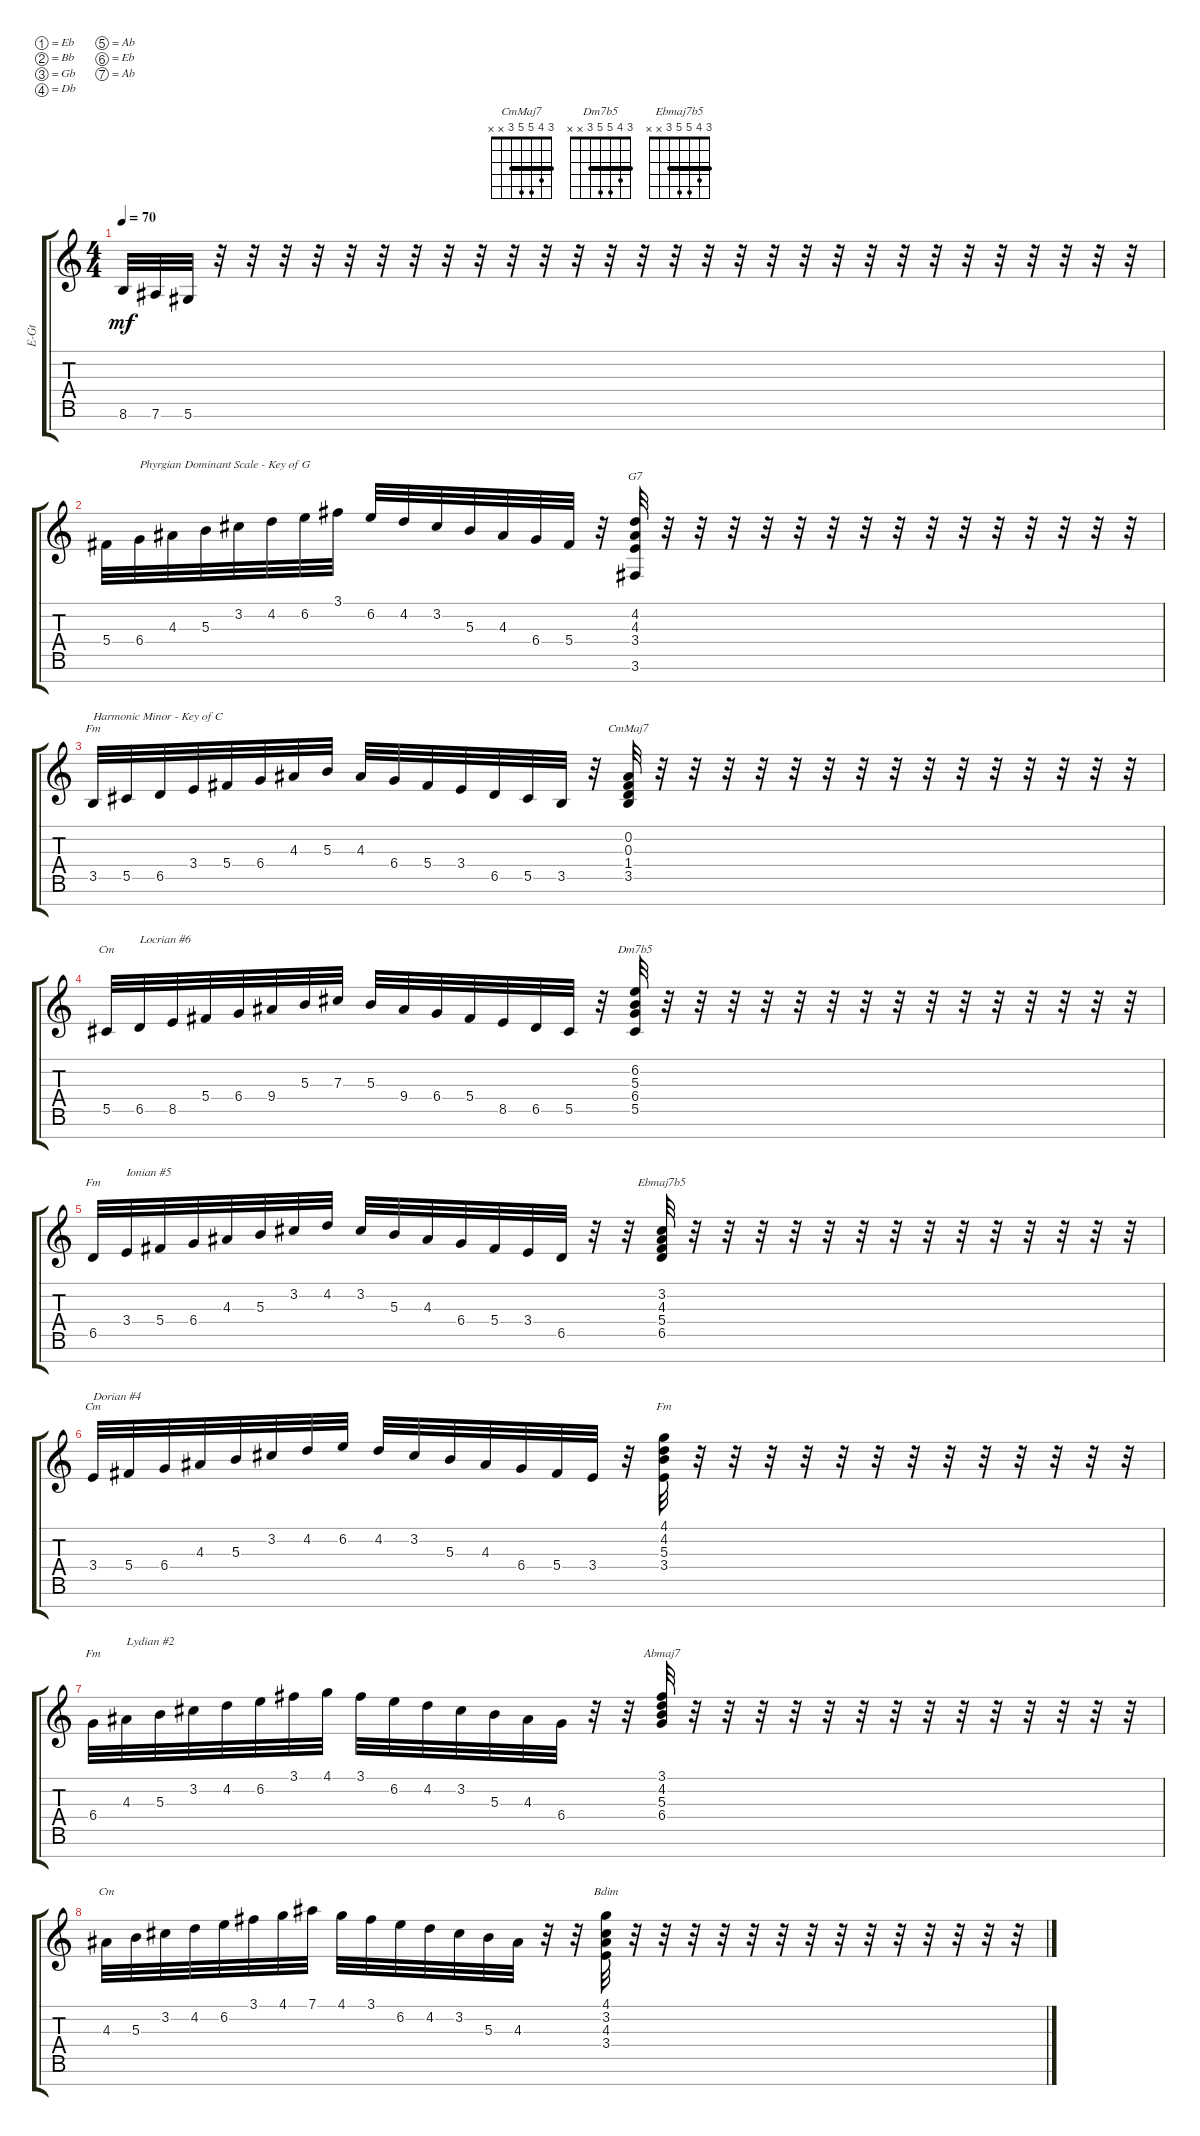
\defaultSystemsLayout 4
\bracketExtendMode groupsimilarinstruments
\otherSystemsTrackNameOrientation horizontal
\track ("Electric Guitar" "E-Gt") {instrument overdrivenguitar}
\staff {score tabs}
\tuning (Eb4 Bb3 Gb3 Db3 Ab2 Eb2 Ab1)
\chord ("Cm" 3 4 5 5 3 x x) {showdiagram false barre 3}
\chord ("Fm" 3 4 5 5 3 x x) {showdiagram false barre 3}
\chord ("G7" 3 4 5 5 3 x x) {showdiagram false barre 3}
\chord ("CmMaj7" 3 4 5 5 3 x x) {barre 3}
\chord ("Dm7b5" 3 4 5 5 3 x x) {barre 3}
\chord ("Ebmaj7b5" 3 4 5 5 3 x x) {barre 3}
\chord ("Abmaj7" 3 4 5 5 3 x x) {showdiagram false barre 3}
\chord ("Bdim" 3 4 5 5 3 x x) {showdiagram false barre 3}
\ts (4 4)
\tempo 70
\clef g2
\ks c
8.6.32{dy mf beam Up} 7.6{acc #}.32{beam Up} 5.6{acc #}.32{beam Up} r.32{beam Up} r.32{beam Up} r.32{beam Up} r.32{beam Up} r.32{beam Up} r.32{beam Up} r.32{beam Up} r.32{beam Up} r.32{beam Up} r.32{beam Up} r.32{beam Up} r.32{beam Up} r.32{beam Up} r.32{beam Up} r.32{beam Up} r.32{beam Up} r.32{beam Up} r.32{beam Up} r.32{beam Up} r.32{beam Up} r.32{beam Up} r.32{beam Up} r.32{beam Up} r.32{beam Up} r.32{beam Up} r.32{beam Up} r.32{beam Up} r.32{beam Up} r.32{beam Up} |
5.4{acc #}.32{beam Down} 6.4.32{txt "Phyrgian Dominant Scale - Key of G" beam Down} 4.3{acc #}.32{beam Down} 5.3.32{beam Down} 3.2{acc #}.32{beam Down} 4.2.32{beam Down} 6.2.32{beam Down} 3.1{acc #}.32{beam Down} 6.2.32{beam Up} 4.2.32{beam Up} 3.2{acc #}.32{beam Up} 5.3.32{beam Up} 4.3{acc #}.32{beam Up} 6.4.32{beam Up} 5.4{acc #}.32{beam Up} r.32{beam Up} (3.4 4.3{acc #} 4.2 3.6{acc #}).32{ch "G7" beam Up} r.32{beam Up} r.32{beam Up} r.32{beam Up} r.32{beam Up} r.32{beam Up} r.32{beam Up} r.32{beam Up} r.32{beam Up} r.32{beam Up} r.32{beam Up} r.32{beam Up} r.32{beam Up} r.32{beam Up} r.32{beam Up} r.32{beam Up} |
3.5.32{ch "Fm" txt "Harmonic Minor - Key of C" beam Up} 5.5{acc #}.32{beam Up} 6.5.32{beam Up} 3.4.32{beam Up} 5.4{acc #}.32{beam Up} 6.4.32{beam Up} 4.3{acc #}.32{beam Up} 5.3.32{beam Up} 4.3{acc #}.32{beam Up} 6.4.32{beam Up} 5.4{acc #}.32{beam Up} 3.4.32{beam Up} 6.5.32{beam Up} 5.5{acc #}.32{beam Up} 3.5.32{beam Up} r.32{beam Up} (3.5 1.4 0.3{acc #} 0.2{acc #}).32{ch "CmMaj7" beam Up} r.32{beam Up} r.32{beam Up} r.32{beam Up} r.32{beam Up} r.32{beam Up} r.32{beam Up} r.32{beam Up} r.32{beam Up} r.32{beam Up} r.32{beam Up} r.32{beam Up} r.32{beam Up} r.32{beam Up} r.32{beam Up} r.32{beam Up} |
5.5{acc #}.32{ch "Cm" beam Up} 6.5.32{txt "Locrian #6" beam Up} 8.5.32{beam Up} 5.4{acc #}.32{beam Up} 6.4.32{beam Up} 9.4{acc #}.32{beam Up} 5.3.32{beam Up} 7.3{acc #}.32{beam Up} 5.3.32{beam Up} 9.4{acc #}.32{beam Up} 6.4.32{beam Up} 5.4{acc #}.32{beam Up} 8.5.32{beam Up} 6.5.32{beam Up} 5.5{acc #}.32{beam Up} r.32{beam Up} (5.5{acc #} 6.4 5.3 6.2).32{ch "Dm7b5" beam Up} r.32{beam Up} r.32{beam Up} r.32{beam Up} r.32{beam Up} r.32{beam Up} r.32{beam Up} r.32{beam Up} r.32{beam Up} r.32{beam Up} r.32{beam Up} r.32{beam Up} r.32{beam Up} r.32{beam Up} r.32{beam Up} r.32{beam Up} |
6.5.32{ch "Fm" beam Up} 3.4.32{txt "Ionian #5" beam Up} 5.4{acc #}.32{beam Up} 6.4.32{beam Up} 4.3{acc #}.32{beam Up} 5.3.32{beam Up} 3.2{acc #}.32{beam Up} 4.2.32{beam Up} 3.2{acc #}.32{beam Up} 5.3.32{beam Up} 4.3{acc #}.32{beam Up} 6.4.32{beam Up} 5.4{acc #}.32{beam Up} 3.4.32{beam Up} 6.5.32{beam Up} r.32{beam Up} r.32{beam Up} (6.5 5.4{acc #} 4.3{acc #} 3.2{acc #}).32{ch "Ebmaj7b5" beam Up} r.32{beam Up} r.32{beam Up} r.32{beam Up} r.32{beam Up} r.32{beam Up} r.32{beam Up} r.32{beam Up} r.32{beam Up} r.32{beam Up} r.32{beam Up} r.32{beam Up} r.32{beam Up} r.32{beam Up} r.32{beam Up} |
3.4.32{ch "Cm" txt "Dorian #4" beam Up} 5.4{acc #}.32{beam Up} 6.4.32{beam Up} 4.3{acc #}.32{beam Up} 5.3.32{beam Up} 3.2{acc #}.32{beam Up} 4.2.32{beam Up} 6.2.32{beam Up} 4.2.32{beam Up} 3.2{acc #}.32{beam Up} 5.3.32{beam Up} 4.3{acc #}.32{beam Up} 6.4.32{beam Up} 5.4{acc #}.32{beam Up} 3.4.32{beam Up} r.32{beam Up} (3.4 5.3 4.2 4.1).32{ch "Fm" beam Down} r.32{beam Down} r.32{beam Down} r.32{beam Down} r.32{beam Down} r.32{beam Down} r.32{beam Down} r.32{beam Down} r.32{beam Down} r.32{beam Down} r.32{beam Down} r.32{beam Down} r.32{beam Down} r.32{beam Down} |
6.4.32{ch "Fm" beam Down} 4.3{acc #}.32{txt "Lydian #2" beam Down} 5.3.32{beam Down} 3.2{acc #}.32{beam Down} 4.2.32{beam Down} 6.2.32{beam Down} 3.1{acc #}.32{beam Down} 4.1.32{beam Down} 3.1{acc #}.32{beam Down} 6.2.32{beam Down} 4.2.32{beam Down} 3.2{acc #}.32{beam Down} 5.3.32{beam Down} 4.3{acc #}.32{beam Down} 6.4.32{beam Down} r.32{beam Up} r.32{beam Up} (6.4 5.3 4.2 3.1{acc #}).32{ch "Abmaj7" beam Up} r.32{beam Up} r.32{beam Up} r.32{beam Up} r.32{beam Up} r.32{beam Up} r.32{beam Up} r.32{beam Up} r.32{beam Up} r.32{beam Up} r.32{beam Up} r.32{beam Up} r.32{beam Up} r.32{beam Up} r.32{beam Up} |
4.3{acc #}.32{ch "Cm" beam Down} 5.3.32{beam Down} 3.2{acc #}.32{beam Down} 4.2.32{beam Down} 6.2.32{beam Down} 3.1{acc #}.32{beam Down} 4.1.32{beam Down} 7.1{acc #}.32{beam Down} 4.1.32{beam Down} 3.1{acc #}.32{beam Down} 6.2.32{beam Down} 4.2.32{beam Down} 3.2{acc #}.32{beam Down} 5.3.32{beam Down} 4.3{acc #}.32{beam Down} r.32{beam Down} r.32{beam Down} (3.4 4.3{acc #} 3.2{acc #} 4.1).32{ch "Bdim" beam Down} r.32{beam Down} r.32{beam Down} r.32{beam Down} r.32{beam Down} r.32{beam Down} r.32{beam Down} r.32{beam Down} r.32{beam Down} r.32{beam Down} r.32{beam Down} r.32{beam Down} r.32{beam Down} r.32{beam Down} r.32{beam Down}
